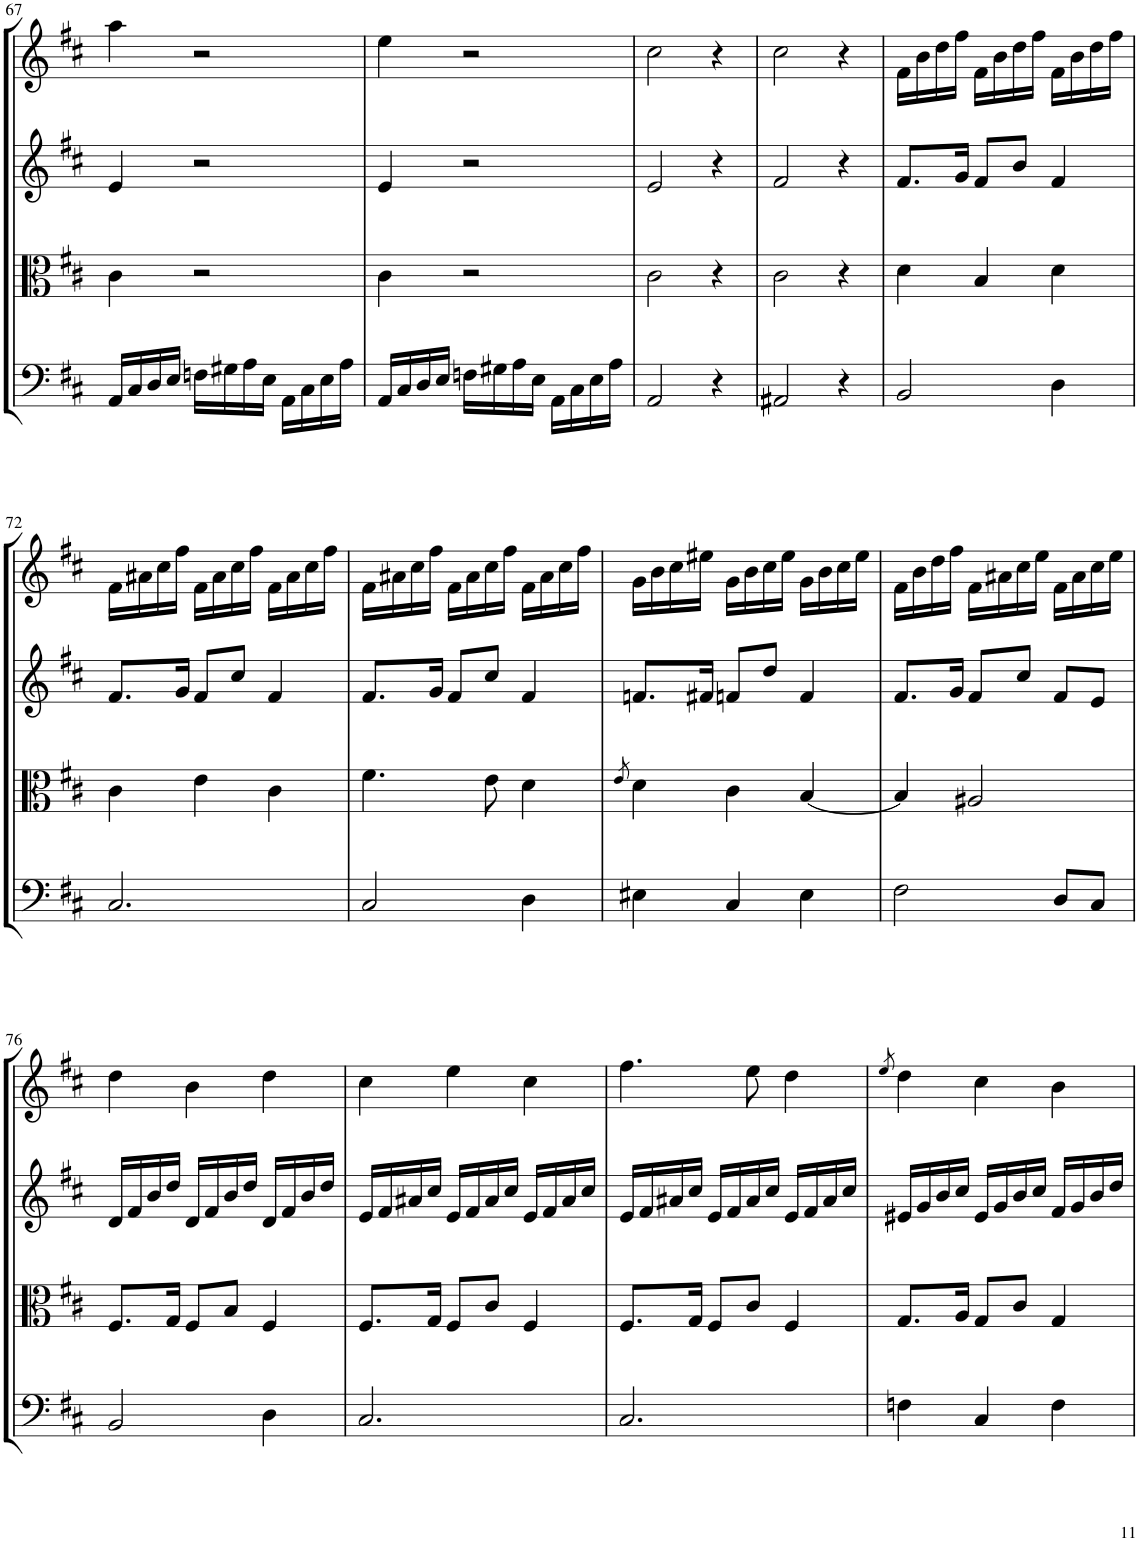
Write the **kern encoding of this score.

**kern	**kern	**kern	**kern
*part4	*part3	*part2	*part1
*staff4	*staff3	*staff2	*staff1
*I"Violoncello	*I"Viola	*I"Violin II	*I"Violin I
!!LO:PB:g=z
*clefF4	*clefC3	*clefG2	*clefG2
*k[f#c#]	*k[f#c#]	*k[f#c#]	*k[f#c#]
*M3/4	*M3/4	*M3/4	*M3/4
=67	=67	=67	=67
16AA/LL	4c#\	4e/	4aa\
16C#/	.	.	.
16D/	.	.	.
16E/JJ	.	.	.
16Fn\LL	2r	2r	2r
16G#X\	.	.	.
16A\	.	.	.
16E\JJ	.	.	.
16AA\LL	.	.	.
16C#\	.	.	.
16E\	.	.	.
16A\JJ	.	.	.
=68	=68	=68	=68
16AA/LL	4c#\	4e/	4ee\
16C#/	.	.	.
16D/	.	.	.
16E/JJ	.	.	.
16Fn\LL	2r	2r	2r
16G#X\	.	.	.
16A\	.	.	.
16E\JJ	.	.	.
16AA\LL	.	.	.
16C#\	.	.	.
16E\	.	.	.
16A\JJ	.	.	.
=69	=69	=69	=69
2AA/	2c#\	2e/	2cc#\
4r	4r	4r	4r
=70	=70	=70	=70
2AA#X/	2c#\	2f#/	2cc#\
4r	4r	4r	4r
=71	=71	=71	=71
2BB/	4d\	8.f#/L	16f#\LL
.	.	.	16b\
.	.	.	16dd\
.	.	16g/Jk	16ff#\JJ
.	4B/	8f#/L	16f#\LL
.	.	.	16b\
.	.	8b/J	16dd\
.	.	.	16ff#\JJ
4D\	4d\	4f#/	16f#\LL
.	.	.	16b\
.	.	.	16dd\
.	.	.	16ff#\JJ
!!LO:LB:g=z
=72	=72	=72	=72
2.C#/	4c#\	8.f#/L	16f#\LL
.	.	.	16a#X\
.	.	.	16cc#\
.	.	16g/Jk	16ff#\JJ
.	4e\	8f#/L	16f#\LL
.	.	.	16a#\
.	.	8cc#/J	16cc#\
.	.	.	16ff#\JJ
.	4c#\	4f#/	16f#\LL
.	.	.	16a#\
.	.	.	16cc#\
.	.	.	16ff#\JJ
=73	=73	=73	=73
2C#/	4.f#\	8.f#/L	16f#\LL
.	.	.	16a#X\
.	.	.	16cc#\
.	.	16g/Jk	16ff#\JJ
.	.	8f#/L	16f#\LL
.	.	.	16a#\
.	8e\	8cc#/J	16cc#\
.	.	.	16ff#\JJ
4D\	4d\	4f#/	16f#\LL
.	.	.	16a#\
.	.	.	16cc#\
.	.	.	16ff#\JJ
=74	=74	=74	=74
.	8qe/	.	.
4E#X\	4d\	8.fn/L	16g\LL
.	.	.	16b\
.	.	.	16cc#\
.	.	16f#X/Jk	16ee#X\JJ
4C#/	4c#\	8fn/L	16g\LL
.	.	.	16b\
.	.	8dd/J	16cc#\
.	.	.	16ee#\JJ
4E#\	[4B/	4f/	16g\LL
.	.	.	16b\
.	.	.	16cc#\
.	.	.	16ee#\JJ
=75	=75	=75	=75
2F#\	4B/]	8.f#/L	16f#\LL
.	.	.	16b\
.	.	.	16dd\
.	.	16g/Jk	16ff#\JJ
.	2A#X/	8f#/L	16f#\LL
.	.	.	16a#X\
.	.	8cc#/J	16cc#\
.	.	.	16ee\JJ
8D/L	.	8f#/L	16f#\LL
.	.	.	16a#\
8C#/J	.	8e/J	16cc#\
.	.	.	16ee\JJ
!!LO:LB:g=z
=76	=76	=76	=76
2BB/	8.F#/L	16d/LL	4dd\
.	.	16f#/	.
.	.	16b/	.
.	16G/Jk	16dd/JJ	.
.	8F#/L	16d/LL	4b\
.	.	16f#/	.
.	8B/J	16b/	.
.	.	16dd/JJ	.
4D\	4F#/	16d/LL	4dd\
.	.	16f#/	.
.	.	16b/	.
.	.	16dd/JJ	.
=77	=77	=77	=77
2.C#/	8.F#/L	16e/LL	4cc#\
.	.	16f#/	.
.	.	16a#X/	.
.	16G/Jk	16cc#/JJ	.
.	8F#/L	16e/LL	4ee\
.	.	16f#/	.
.	8c#/J	16a#/	.
.	.	16cc#/JJ	.
.	4F#/	16e/LL	4cc#\
.	.	16f#/	.
.	.	16a#/	.
.	.	16cc#/JJ	.
=78	=78	=78	=78
2.C#/	8.F#/L	16e/LL	4.ff#\
.	.	16f#/	.
.	.	16a#X/	.
.	16G/Jk	16cc#/JJ	.
.	8F#/L	16e/LL	.
.	.	16f#/	.
.	8c#/J	16a#/	8ee\
.	.	16cc#/JJ	.
.	4F#/	16e/LL	4dd\
.	.	16f#/	.
.	.	16a#/	.
.	.	16cc#/JJ	.
=79	=79	=79	=79
.	.	.	8qee/
4Fn\	8.G/L	16e#X/LL	4dd\
.	.	16g/	.
.	.	16b/	.
.	16A/Jk	16cc#/JJ	.
4C#/	8G/L	16e#/LL	4cc#\
.	.	16g/	.
.	8c#/J	16b/	.
.	.	16cc#/JJ	.
4F\	4G/	16f#/LL	4b\
.	.	16g/	.
.	.	16b/	.
.	.	16dd/JJ	.
=	=	=	=
*-	*-	*-	*-
